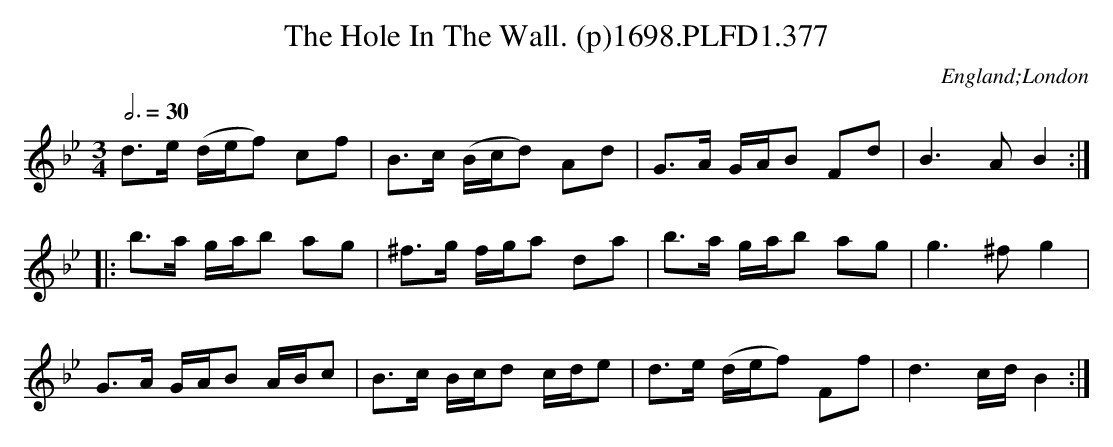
X:1
T:Hole In The Wall. (p)1698.PLFD1.377, The
M:3/4
L:1/8
Q:3/4=30
O:England;London
K:Bb
d>e (d/e/f) cf|B>c (B/c/d) Ad|G>A G/A/B Fd|B3AB2:|
|:b>a g/a/b ag|^f>g f/g/a da|b>a g/a/b ag|g3^fg2|
G>A G/A/B A/B/c|B>c B/c/d c/d/e|d>e (d/e/f) Ff|d3c/d/B2:|
